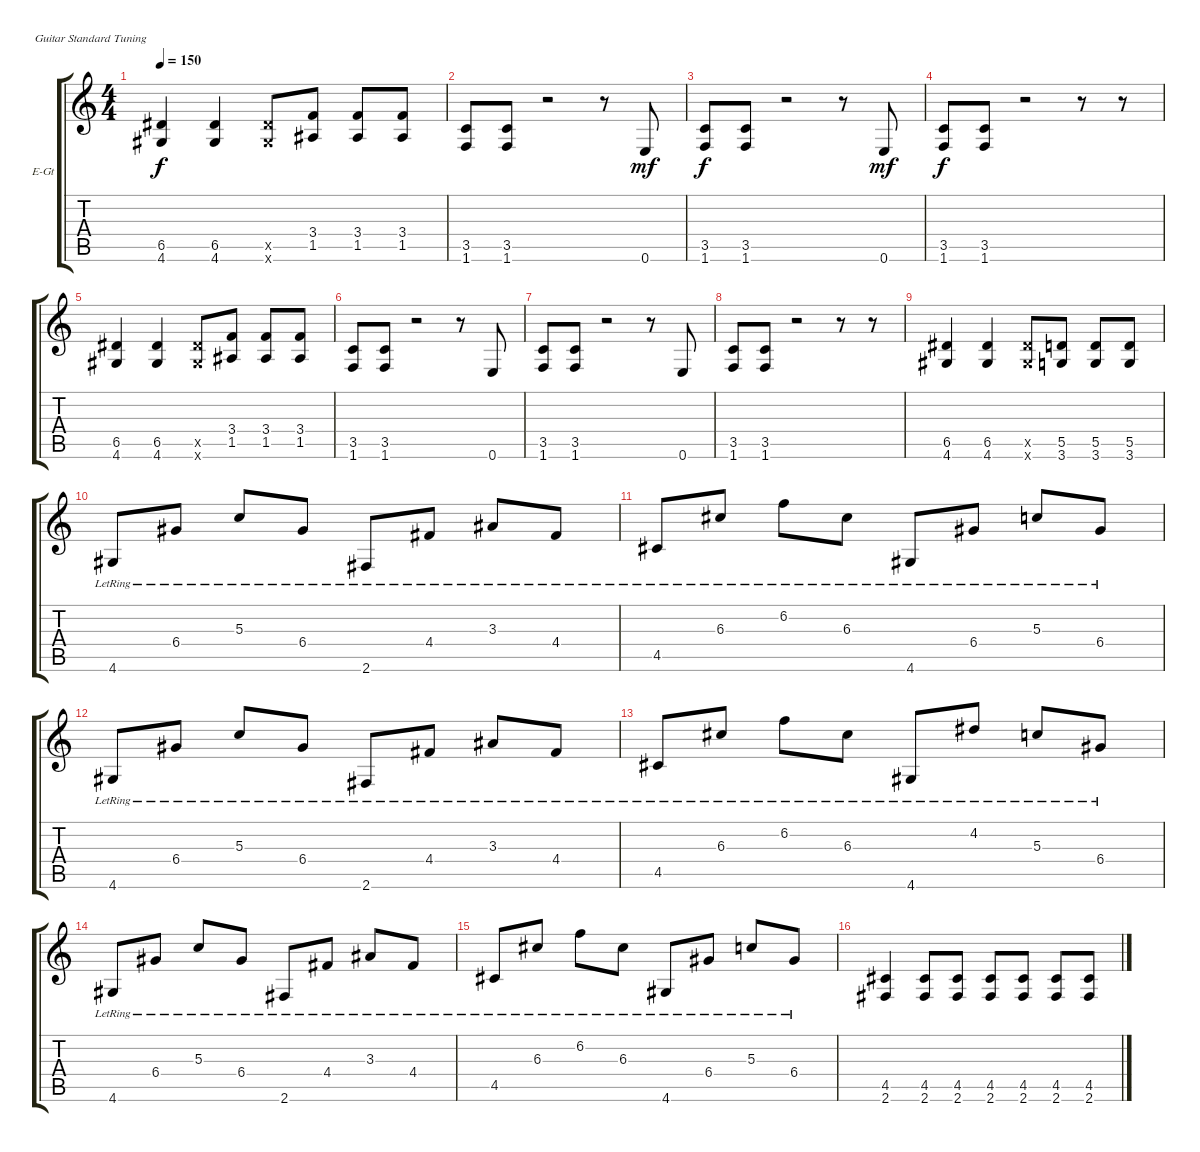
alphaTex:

\bracketExtendMode groupsimilarinstruments
\firstSystemTrackNameOrientation horizontal
\otherSystemsTrackNameOrientation horizontal
\track ("Ben" "E-Gt") {instrument distortionguitar}
\staff {score tabs}
\tuning (E4 B3 G3 D3 A2 E2)
\ts (4 4)
\tempo 150
\clef g2
\ks c
(6.5 4.6).4{dy f} (6.5 4.6).4 (6.5{x} 4.6{x}).8 (3.4 1.5).8 (3.4 1.5).8 (3.4 1.5).8 |
(3.5 1.6).8 (3.5 1.6).8 r.2 r.8 0.6.8{dy mf} |
(3.5 1.6).8{dy f} (3.5 1.6).8 r.2 r.8 0.6.8{dy mf} |
(3.5 1.6).8{dy f} (3.5 1.6).8 r.2 r.8 r.8 |
(6.5 4.6).4 (6.5 4.6).4 (6.5{x} 4.6{x}).8 (3.4 1.5).8 (3.4 1.5).8 (3.4 1.5).8 |
(3.5 1.6).8 (3.5 1.6).8 r.2 r.8 0.6.8 |
(3.5 1.6).8 (3.5 1.6).8 r.2 r.8 0.6.8 |
(3.5 1.6).8 (3.5 1.6).8 r.2 r.8 r.8 |
(6.5 4.6).4 (6.5 4.6).4 (6.5{x} 4.6{x}).8 (5.5 3.6).8 (5.5 3.6).8 (5.5 3.6).8 |
4.6{lr}.8 6.4{lr}.8 5.3{lr}.8 6.4{lr}.8 2.6{lr}.8 4.4{lr}.8 3.3{lr}.8 4.4{lr}.8 |
4.5{lr}.8 6.3{lr}.8 6.2{lr}.8 6.3{lr}.8 4.6{lr}.8 6.4{lr}.8 5.3{lr}.8 6.4{lr}.8 |
4.6{lr}.8 6.4{lr}.8 5.3{lr}.8 6.4{lr}.8 2.6{lr}.8 4.4{lr}.8 3.3{lr}.8 4.4{lr}.8 |
4.5{lr}.8 6.3{lr}.8 6.2{lr}.8 6.3{lr}.8 4.6{lr}.8 4.2{lr}.8 5.3{lr}.8 6.4{lr}.8 |
4.6{lr}.8 6.4{lr}.8 5.3{lr}.8 6.4{lr}.8 2.6{lr}.8 4.4{lr}.8 3.3{lr}.8 4.4{lr}.8 |
4.5{lr}.8 6.3{lr}.8 6.2{lr}.8 6.3{lr}.8 4.6{lr}.8 6.4{lr}.8 5.3{lr}.8 6.4{lr}.8 |
(4.5 2.6).4 (4.5 2.6).8 (4.5 2.6).8 (4.5 2.6).8 (4.5 2.6).8 (4.5 2.6).8 (4.5 2.6).8
